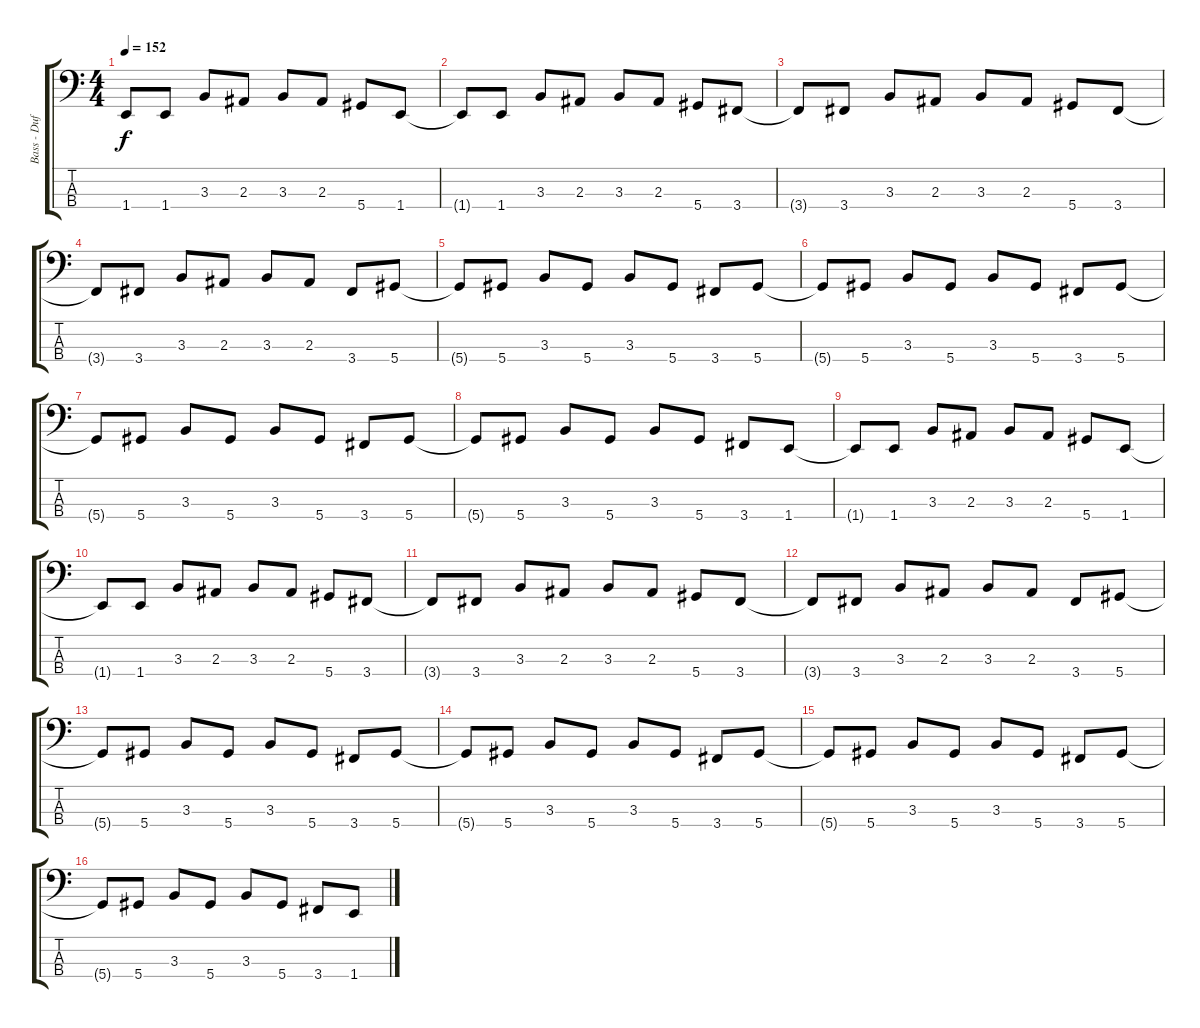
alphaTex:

\track ("Bass - Duff \"Rose\" McKagan" "Bass - Duf") {instrument electricbassfinger}
\staff {score tabs}
\tuning (Gb2 Db2 Ab1 Eb1) {hide}
\ts (4 4)
\tempo 152
\clef f4
\ks c
1.4{t}.8{dy f} 1.4.8 3.3.8 2.3.8 3.3.8 2.3.8 5.4.8 1.4.8 |
1.4{t}.8 1.4.8 3.3.8 2.3.8 3.3.8 2.3.8 5.4.8 3.4.8 |
3.4{t}.8 3.4.8 3.3.8 2.3.8 3.3.8 2.3.8 5.4.8 3.4.8 |
3.4{t}.8 3.4.8 3.3.8 2.3.8 3.3.8 2.3.8 3.4.8 5.4.8 |
5.4{t}.8 5.4.8 3.3.8 5.4.8 3.3.8 5.4.8 3.4.8 5.4.8 |
5.4{t}.8 5.4.8 3.3.8 5.4.8 3.3.8 5.4.8 3.4.8 5.4.8 |
5.4{t}.8 5.4.8 3.3.8 5.4.8 3.3.8 5.4.8 3.4.8 5.4.8 |
5.4{t}.8 5.4.8 3.3.8 5.4.8 3.3.8 5.4.8 3.4.8 1.4.8 |
1.4{t}.8 1.4.8 3.3.8 2.3.8 3.3.8 2.3.8 5.4.8 1.4.8 |
1.4{t}.8 1.4.8 3.3.8 2.3.8 3.3.8 2.3.8 5.4.8 3.4.8 |
3.4{t}.8 3.4.8 3.3.8 2.3.8 3.3.8 2.3.8 5.4.8 3.4.8 |
3.4{t}.8 3.4.8 3.3.8 2.3.8 3.3.8 2.3.8 3.4.8 5.4.8 |
5.4{t}.8 5.4.8 3.3.8 5.4.8 3.3.8 5.4.8 3.4.8 5.4.8 |
5.4{t}.8 5.4.8 3.3.8 5.4.8 3.3.8 5.4.8 3.4.8 5.4.8 |
5.4{t}.8 5.4.8 3.3.8 5.4.8 3.3.8 5.4.8 3.4.8 5.4.8 |
5.4{t}.8 5.4.8 3.3.8 5.4.8 3.3.8 5.4.8 3.4.8 1.4.8
